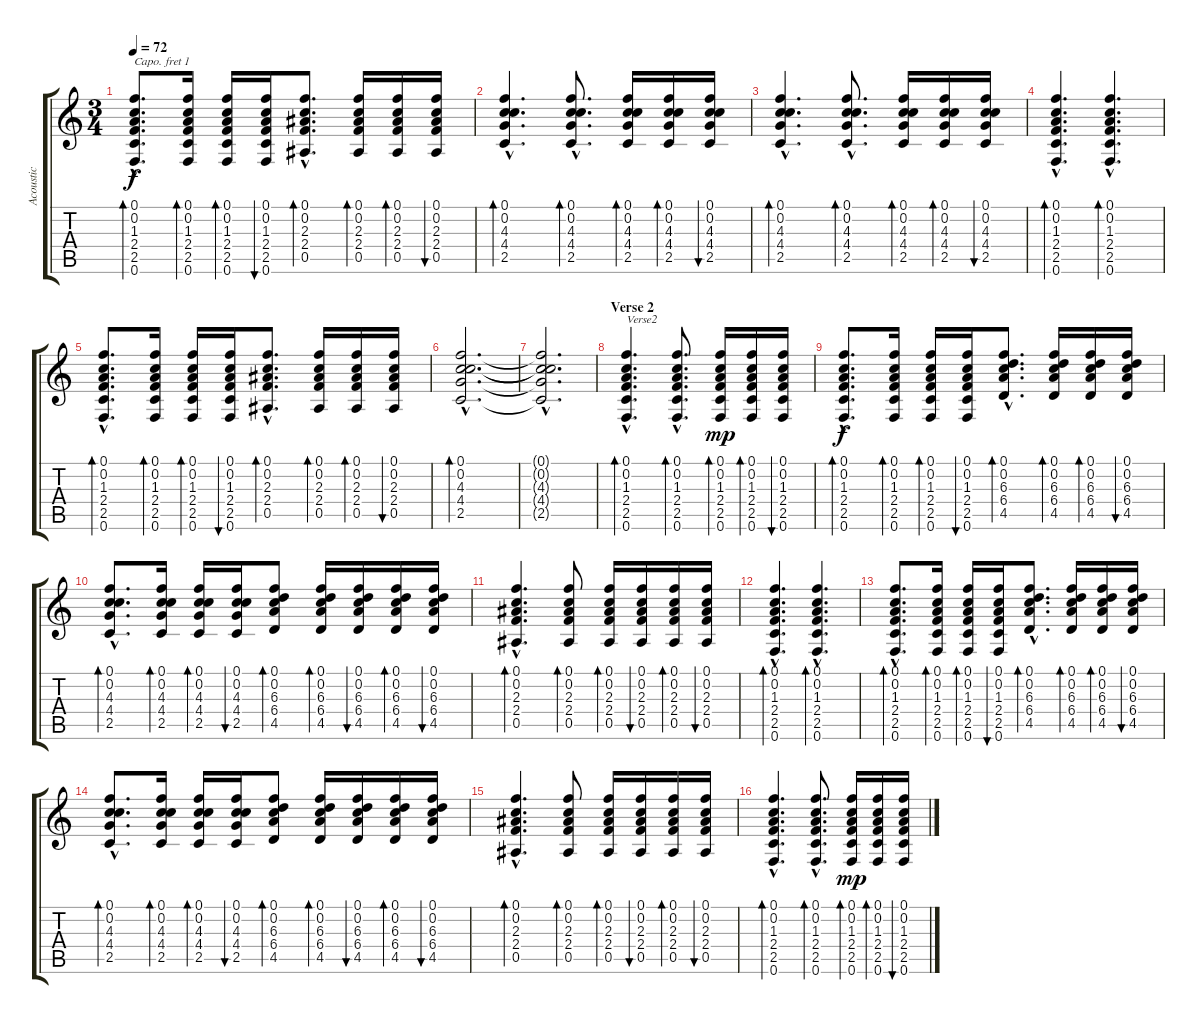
\track ("Acoustic" "Acoustic") {instrument electricguitarclean}
\staff {score tabs}
\capo 1
\tuning (E4 B3 G3 D3 A2 E2) {hide}
\ts (3 4)
\tempo 72
\clef g2
\ks c
(0.1{hac} 0.2{hac} 1.3{hac} 2.4{hac} 2.5{hac} 0.6{hac}).8{d bd 30 dy f} (0.1 0.2 1.3 2.4 2.5 0.6).16{bd 30} (0.1 0.2 1.3 2.4 2.5 0.6).16{bd 30} (0.1 0.2 1.3 2.4 2.5 0.6).16{bu 30} (0.1{hac} 0.2{hac} 2.3{hac} 2.4{hac} 0.5{hac}).8{d bd 30} (0.1 0.2 2.3 2.4 0.5).16{bd 30} (0.1 0.2 2.3 2.4 0.5).16{bd 30} (0.1 0.2 2.3 2.4 0.5).16{bu 30} |
(0.1{hac} 0.2{hac} 4.3{hac} 4.4{hac} 2.5{hac}).4{d bd 30} (0.1{hac} 0.2{hac} 4.3{hac} 4.4{hac} 2.5{hac}).8{d bd 30} (0.1 0.2 4.3 4.4 2.5).16{bd 30} (0.1 0.2 4.3 4.4 2.5).16{bd 30} (0.1 0.2 4.3 4.4 2.5).16{bu 30} |
(0.1{hac} 0.2{hac} 4.3{hac} 4.4{hac} 2.5{hac}).4{d bd 30} (0.1{hac} 0.2{hac} 4.3{hac} 4.4{hac} 2.5{hac}).8{d bd 30} (0.1 0.2 4.3 4.4 2.5).16{bd 30} (0.1 0.2 4.3 4.4 2.5).16{bd 30} (0.1 0.2 4.3 4.4 2.5).16{bu 30} |
(0.1{hac} 0.2{hac} 1.3{hac} 2.4{hac} 2.5{hac} 0.6{hac}).4{d bd 60} (0.1{hac} 0.2{hac} 1.3{hac} 2.4{hac} 2.5{hac} 0.6{hac}).4{d bd 60} |
(0.1{hac} 0.2{hac} 1.3{hac} 2.4{hac} 2.5{hac} 0.6{hac}).8{d bd 30} (0.1 0.2 1.3 2.4 2.5 0.6).16{bd 30} (0.1 0.2 1.3 2.4 2.5 0.6).16{bd 30} (0.1 0.2 1.3 2.4 2.5 0.6).16{bu 30} (0.1{hac} 0.2{hac} 2.3{hac} 2.4{hac} 0.5{hac}).8{d bd 30} (0.1 0.2 2.3 2.4 0.5).16{bd 30} (0.1 0.2 2.3 2.4 0.5).16{bd 30} (0.1 0.2 2.3 2.4 0.5).16{bu 30} |
(0.1{hac} 0.2{hac} 4.3{hac} 4.4{hac} 2.5{hac}).2{d bd 30} |
(0.1{hac t} 0.2{hac t} 4.3{hac t} 4.4{hac t} 2.5{hac t}).2{d} |
\section ("" "Verse 2")
(0.1{hac} 0.2{hac} 1.3{hac} 2.4{hac} 2.5{hac} 0.6{hac}).4{d bd 60 txt "Verse2"} (0.1{hac} 0.2{hac} 1.3{hac} 2.4{hac} 2.5{hac} 0.6{hac}).8{d bd 60} (0.1 0.2 1.3 2.4 2.5 0.6).16{bd 30 dy mp} (0.1 0.2 1.3 2.4 2.5 0.6).16{bd 30} (0.1 0.2 1.3 2.4 2.5 0.6).16{bu 30} |
(0.1{hac} 0.2{hac} 1.3{hac} 2.4{hac} 2.5{hac} 0.6{hac}).8{d bd 30 dy f} (0.1 0.2 1.3 2.4 2.5 0.6).16{bd 30} (0.1 0.2 1.3 2.4 2.5 0.6).16{bd 30} (0.1 0.2 1.3 2.4 2.5 0.6).16{bu 30} (0.1{hac} 0.2{hac} 6.3{hac} 6.4{hac} 4.5{hac}).8{d bd 30} (0.1 0.2 6.3 6.4 4.5).16{bd 30} (0.1 0.2 6.3 6.4 4.5).16{bd 30} (0.1 0.2 6.3 6.4 4.5).16{bu 30} |
(0.1{hac} 0.2{hac} 4.3{hac} 4.4{hac} 2.5{hac}).8{d bd 30} (0.1 0.2 4.3 4.4 2.5).16{bd 30} (0.1 0.2 4.3 4.4 2.5).16{bd 30} (0.1 0.2 4.3 4.4 2.5).16{bu 30} (0.1 0.2 6.3 6.4 4.5).8{bd 30} (0.1 0.2 6.3 6.4 4.5).16{bd 30} (0.1 0.2 6.3 6.4 4.5).16{bu 30} (0.1 0.2 6.3 6.4 4.5).16{bd 30} (0.1 0.2 6.3 6.4 4.5).16{bu 30} |
(0.1{hac} 0.2{hac} 2.3{hac} 2.4{hac} 0.5{hac}).4{d bd 30} (0.1 0.2 2.3 2.4 0.5).8{bd 30} (0.1 0.2 2.3 2.4 0.5).16{bd 30} (0.1 0.2 2.3 2.4 0.5).16{bu 30} (0.1 0.2 2.3 2.4 0.5).16{bd 30} (0.1 0.2 2.3 2.4 0.5).16{bu 30} |
(0.1{hac} 0.2{hac} 1.3{hac} 2.4{hac} 2.5{hac} 0.6{hac}).4{d bd 60} (0.1{hac} 0.2{hac} 1.3{hac} 2.4{hac} 2.5{hac} 0.6{hac}).4{d bd 60} |
(0.1{hac} 0.2{hac} 1.3{hac} 2.4{hac} 2.5{hac} 0.6{hac}).8{d bd 30} (0.1 0.2 1.3 2.4 2.5 0.6).16{bd 30} (0.1 0.2 1.3 2.4 2.5 0.6).16{bd 30} (0.1 0.2 1.3 2.4 2.5 0.6).16{bu 30} (0.1{hac} 0.2{hac} 6.3{hac} 6.4{hac} 4.5{hac}).8{d bd 30} (0.1 0.2 6.3 6.4 4.5).16{bd 30} (0.1 0.2 6.3 6.4 4.5).16{bd 30} (0.1 0.2 6.3 6.4 4.5).16{bu 30} |
(0.1{hac} 0.2{hac} 4.3{hac} 4.4{hac} 2.5{hac}).8{d bd 30} (0.1 0.2 4.3 4.4 2.5).16{bd 30} (0.1 0.2 4.3 4.4 2.5).16{bd 30} (0.1 0.2 4.3 4.4 2.5).16{bu 30} (0.1 0.2 6.3 6.4 4.5).8{bd 30} (0.1 0.2 6.3 6.4 4.5).16{bd 30} (0.1 0.2 6.3 6.4 4.5).16{bu 30} (0.1 0.2 6.3 6.4 4.5).16{bd 30} (0.1 0.2 6.3 6.4 4.5).16{bu 30} |
(0.1{hac} 0.2{hac} 2.3{hac} 2.4{hac} 0.5{hac}).4{d bd 30} (0.1 0.2 2.3 2.4 0.5).8{bd 30} (0.1 0.2 2.3 2.4 0.5).16{bd 30} (0.1 0.2 2.3 2.4 0.5).16{bu 30} (0.1 0.2 2.3 2.4 0.5).16{bd 30} (0.1 0.2 2.3 2.4 0.5).16{bu 30} |
(0.1{hac} 0.2{hac} 1.3{hac} 2.4{hac} 2.5{hac} 0.6{hac}).4{d bd 60} (0.1{hac} 0.2{hac} 1.3{hac} 2.4{hac} 2.5{hac} 0.6{hac}).8{d bd 60} (0.1 0.2 1.3 2.4 2.5 0.6).16{bd 30 dy mp} (0.1 0.2 1.3 2.4 2.5 0.6).16{bd 30} (0.1 0.2 1.3 2.4 2.5 0.6).16{bu 30}
